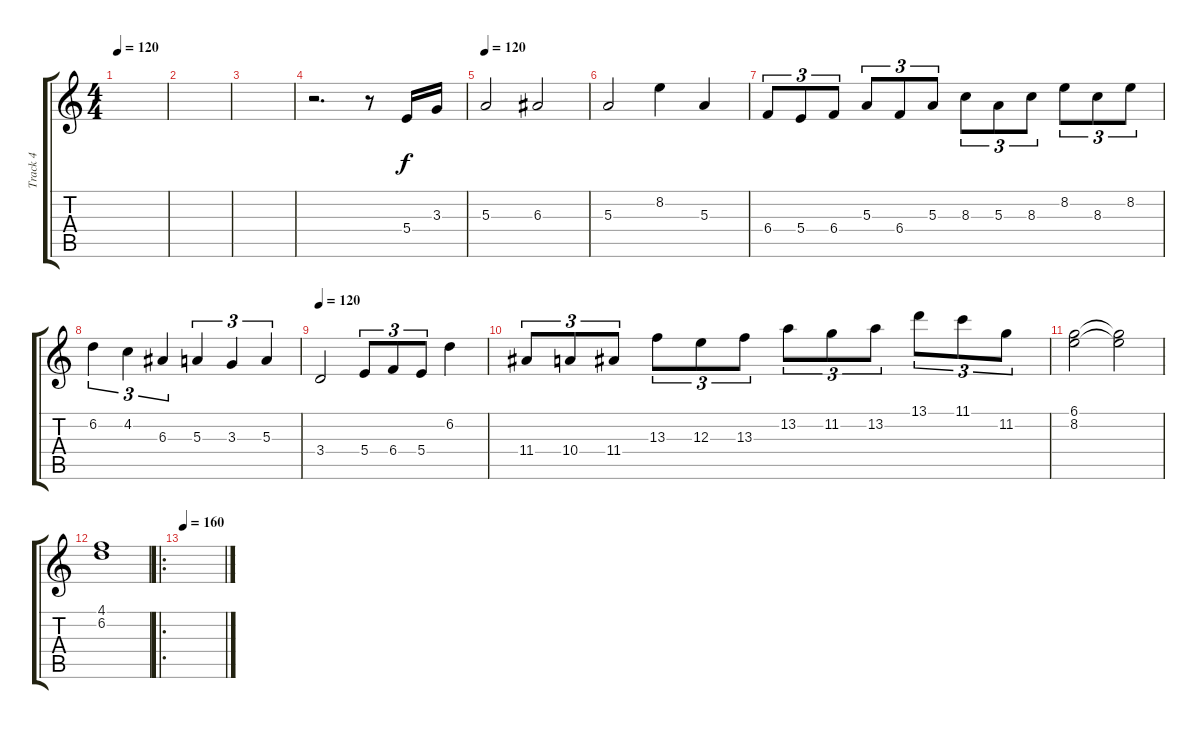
\track ("Track 4" "Track 4") {instrument overdrivenguitar}
\staff {score tabs}
\tuning (Db4 Ab3 E3 B2 Gb2 Db2) {hide}
\ts (4 4)
\tempo 120
\clef g2
\ks c
|
|
|
r.2{d volume 16 instrument overdrivenguitar} r.8 5.4.16 3.3.16 |
\tempo 120
5.3.2 6.3.2 |
5.3.2 8.2.4 5.3.4 |
6.4.8{tu (3 2)} 5.4.8{tu (3 2)} 6.4.8{tu (3 2)} 5.3.8{tu (3 2)} 6.4.8{tu (3 2)} 5.3.8{tu (3 2)} 8.3.8{tu (3 2)} 5.3.8{tu (3 2)} 8.3.8{tu (3 2)} 8.2.8{tu (3 2)} 8.3.8{tu (3 2)} 8.2.8{tu (3 2)} |
6.2.4{tu (3 2)} 4.2.4{tu (3 2)} 6.3.4{tu (3 2)} 5.3.4{tu (3 2)} 3.3.4{tu (3 2)} 5.3.4{tu (3 2)} |
\tempo 120
3.4.2 5.4.8{tu (3 2)} 6.4.8{tu (3 2)} 5.4.8{tu (3 2)} 6.2.4 |
11.4.8{tu (3 2)} 10.4.8{tu (3 2)} 11.4.8{tu (3 2)} 13.3.8{tu (3 2)} 12.3.8{tu (3 2)} 13.3.8{tu (3 2)} 13.2.8{tu (3 2)} 11.2.8{tu (3 2)} 13.2.8{tu (3 2)} 13.1.8{tu (3 2)} 11.1.8{tu (3 2)} 11.2.8{tu (3 2)} |
(6.1 8.2).2 (6.1{t} 8.2{t}).2 |
(4.1 6.2).1 |
\ro
\tempo 160
